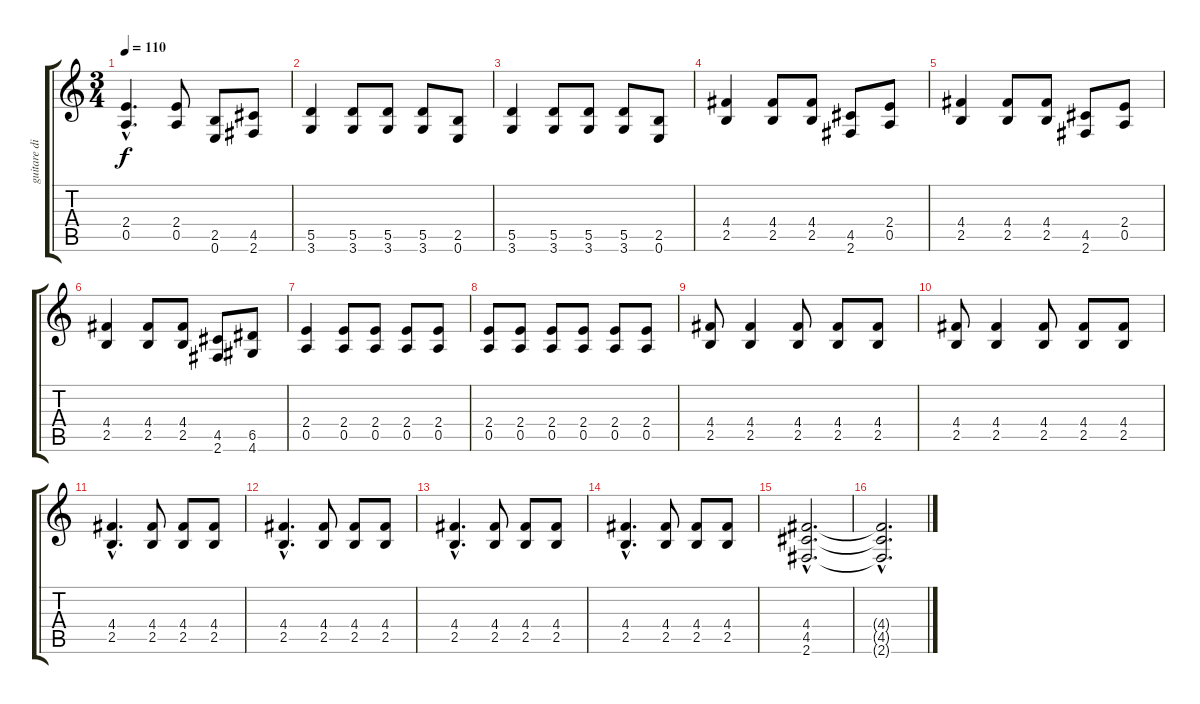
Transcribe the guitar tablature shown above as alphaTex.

\track ("guitare disto" "guitare di") {instrument distortionguitar}
\staff {score tabs}
\tuning (E4 B3 G3 D3 A2 E2) {hide}
\ts (3 4)
\tempo 110
\clef g2
\ks c
(2.4{hac} 0.5{hac}).4{d dy f} (2.4 0.5).8 (2.5 0.6).8 (4.5 2.6).8 |
(5.5 3.6).4 (5.5 3.6).8 (5.5 3.6).8 (5.5 3.6).8 (2.5 0.6).8 |
(5.5 3.6).4 (5.5 3.6).8 (5.5 3.6).8 (5.5 3.6).8 (2.5 0.6).8 |
(4.4 2.5).4 (4.4 2.5).8 (4.4 2.5).8 (4.5 2.6).8 (2.4 0.5).8 |
(4.4 2.5).4 (4.4 2.5).8 (4.4 2.5).8 (4.5 2.6).8 (2.4 0.5).8 |
(4.4 2.5).4 (4.4 2.5).8 (4.4 2.5).8 (4.5 2.6).8 (6.5 4.6).8 |
(2.4 0.5).4 (2.4 0.5).8 (2.4 0.5).8 (2.4 0.5).8 (2.4 0.5).8 |
(2.4 0.5).8 (2.4 0.5).8 (2.4 0.5).8 (2.4 0.5).8 (2.4 0.5).8 (2.4 0.5).8 |
(4.4 2.5).8 (4.4 2.5).4 (4.4 2.5).8 (4.4 2.5).8 (4.4 2.5).8 |
(4.4 2.5).8 (4.4 2.5).4 (4.4 2.5).8 (4.4 2.5).8 (4.4 2.5).8 |
(4.4{hac} 2.5{hac}).4{d} (4.4 2.5).8 (4.4 2.5).8 (4.4 2.5).8 |
(4.4{hac} 2.5{hac}).4{d} (4.4 2.5).8 (4.4 2.5).8 (4.4 2.5).8 |
(4.4{hac} 2.5{hac}).4{d} (4.4 2.5).8 (4.4 2.5).8 (4.4 2.5).8 |
(4.4{hac} 2.5{hac}).4{d} (4.4 2.5).8 (4.4 2.5).8 (4.4 2.5).8 |
(4.4{hac} 4.5{hac} 2.6{hac}).2{d} |
(4.4{hac t} 4.5{hac t} 2.6{hac t}).2{d}
